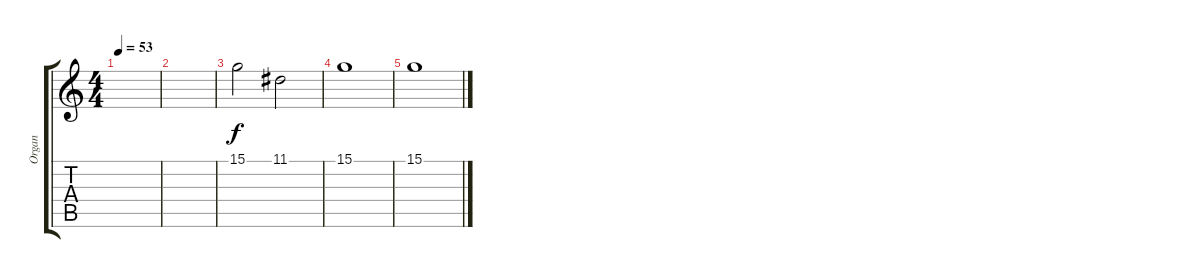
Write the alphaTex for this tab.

\track ("Organ" "Organ") {instrument rockorgan}
\staff {score tabs}
\tuning (E4 B3 G3 D3 A2 E2) {hide}
\ts (4 4)
\tempo 53
\clef g2
\ks c
|
|
15.1.2 11.1.2 |
15.1.1 |
15.1.1
